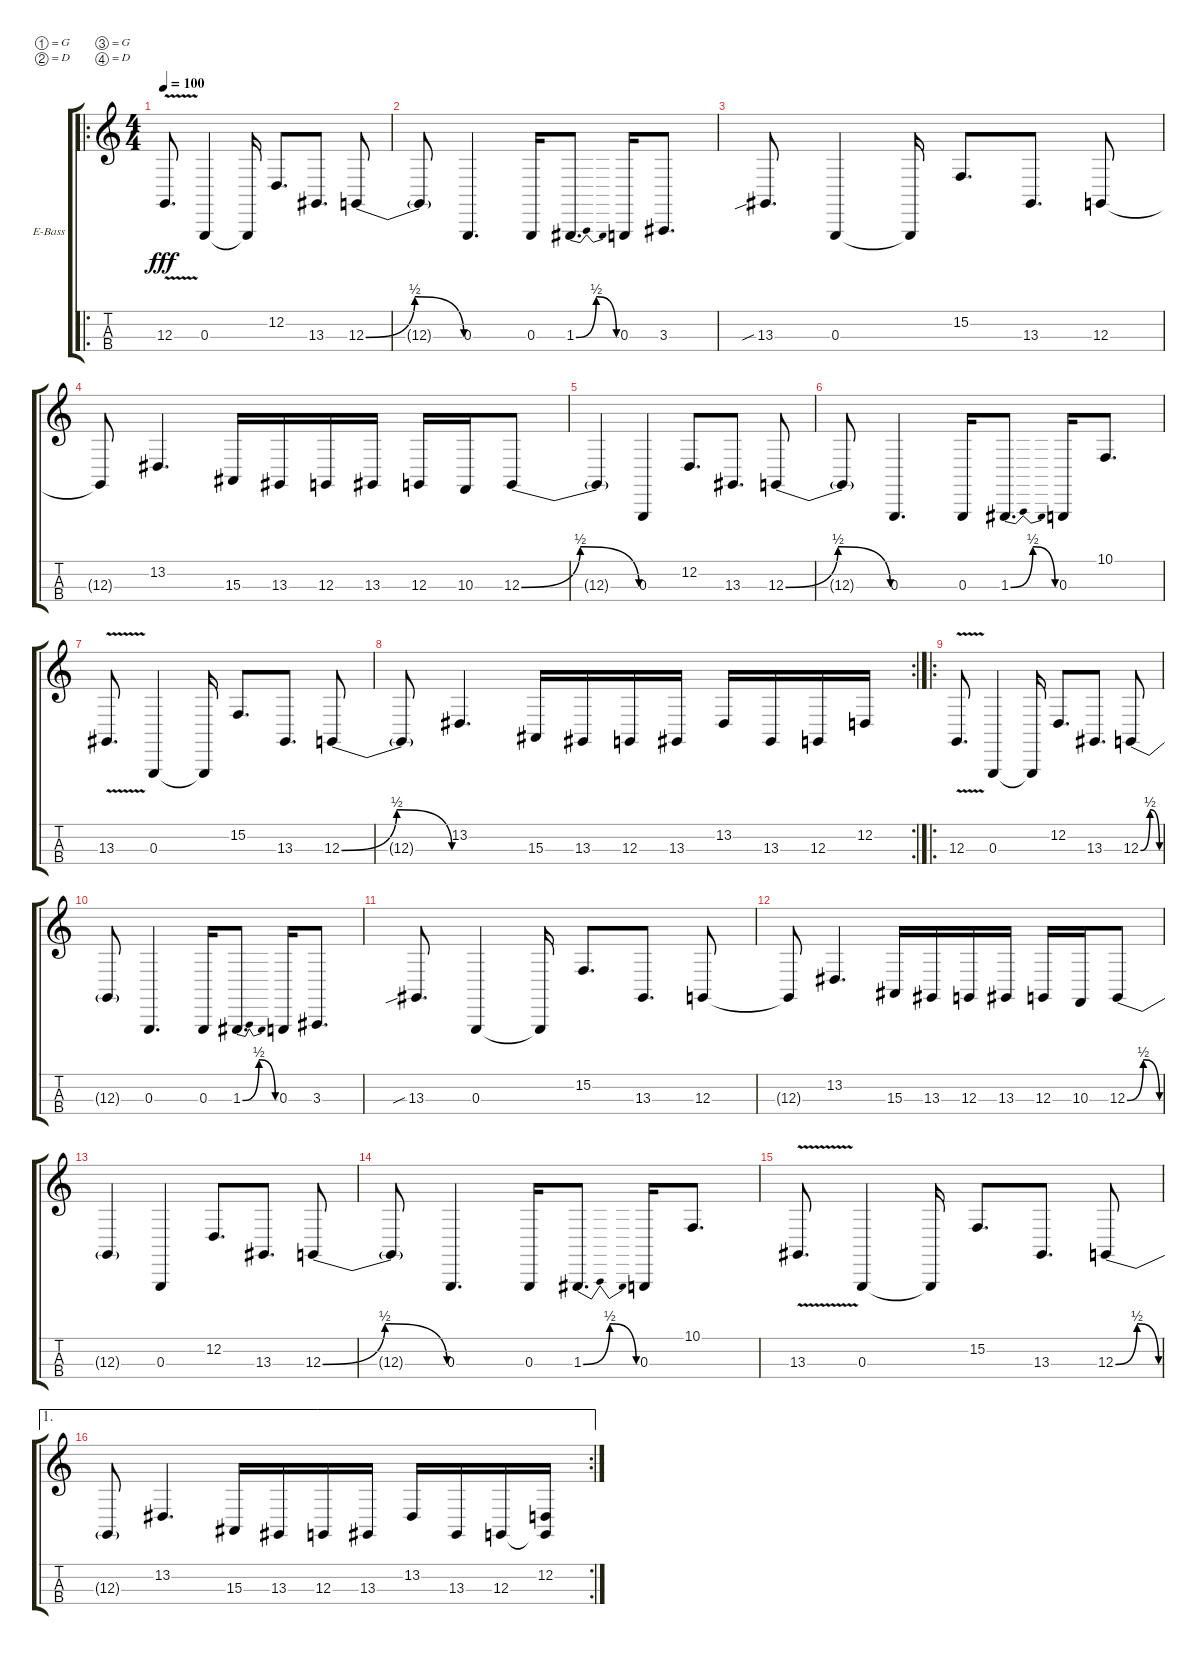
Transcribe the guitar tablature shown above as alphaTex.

\bracketExtendMode groupsimilarinstruments
\firstSystemTrackNameOrientation horizontal
\otherSystemsTrackNameOrientation horizontal
\track ("James" "E-Bass") {solo instrument electricbassfinger}
\staff {score tabs}
\tuning (G1 D1 G0 D0)
\ro
\ts (4 4)
\tempo 100
\clef g2
\ks c
12.3{v}.8{d dy fff} 0.3.4 0.3{t}.16 12.2.8{d} 13.3.8{d} 12.3{be (bendrelease 0 0 9.6 2 20.4 2 30 0)}.8 |
12.3{t}.8 0.3.4{d} 0.3.16 1.3{be (bendrelease 0 0 9.6 2 20.4 2 30 0)}.8{d} 0.3.16 3.3.8{d} |
13.3{sib}.8{d} 0.3.4 0.3{t}.16 15.2.8{d} 13.3.8{d} 12.3.8 |
12.3{t}.8 13.2.4{d} 15.3.16 13.3.16 12.3.16 13.3.16 12.3.16 10.3.16 12.3{be (bendrelease 0 0 9.6 2 20.4 2 30 0)}.8 |
12.3{t}.4 0.3.4 12.2.8{d} 13.3.8{d} 12.3{be (bendrelease 0 0 10.2 2 20.4 2 30 0)}.8 |
12.3{t}.8 0.3.4{d} 0.3.16 1.3{be (bendrelease 0 0 10.2 2 20.4 2 30 0)}.8{d} 0.3.16 10.1.8{d} |
13.3{v}.8{d} 0.3.4 0.3{t}.16 15.2.8{d} 13.3.8{d} 12.3{be (bendrelease 0 0 9.6 2 20.4 2 30 0)}.8 |
\rc 2
12.3{t}.8 13.2.4{d} 15.3.16 13.3.16 12.3.16 13.3.16 13.2.16 13.3.16 12.3.16 12.2.16 |
\ro
12.3{v}.8{d} 0.3.4 0.3{t}.16 12.2.8{d} 13.3.8{d} 12.3{be (bendrelease 0 0 9.6 2 20.4 2 30 0)}.8 |
12.3{t}.8 0.3.4{d} 0.3.16 1.3{be (bendrelease 0 0 9.6 2 20.4 2 30 0)}.8{d} 0.3.16 3.3.8{d} |
13.3{sib}.8{d} 0.3.4 0.3{t}.16 15.2.8{d} 13.3.8{d} 12.3.8 |
12.3{t}.8 13.2.4{d} 15.3.16 13.3.16 12.3.16 13.3.16 12.3.16 10.3.16 12.3{be (bendrelease 0 0 9.6 2 20.4 2 30 0)}.8 |
12.3{t}.4 0.3.4 12.2.8{d} 13.3.8{d} 12.3{be (bendrelease 0 0 10.2 2 20.4 2 30 0)}.8 |
12.3{t}.8 0.3.4{d} 0.3.16 1.3{be (bendrelease 0 0 10.2 2 20.4 2 30 0)}.8{d} 0.3.16 10.1.8{d} |
13.3{v}.8{d} 0.3.4 0.3{t}.16 15.2.8{d} 13.3.8{d} 12.3{be (bendrelease 0 0 9.6 2 20.4 2 30 0)}.8 |
\ae 1
\rc 2
12.3{t}.8 13.2.4{d} 15.3.16 13.3.16 12.3.16 13.3.16 13.2.16 13.3.16 12.3.16 (12.2 12.3{t}).16
